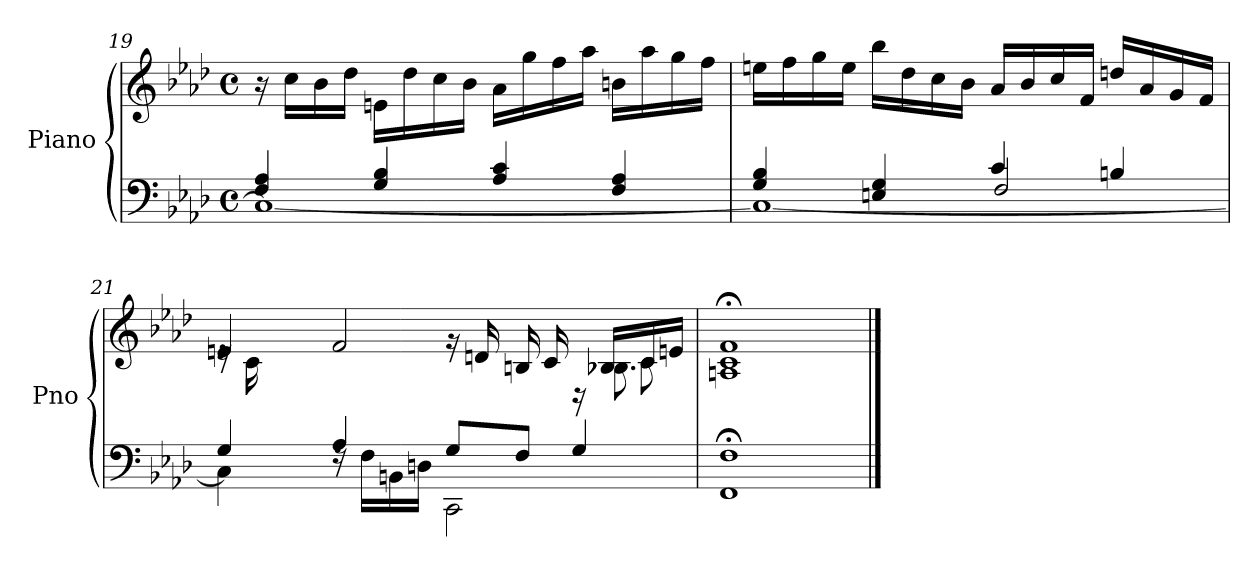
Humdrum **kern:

**kern	**kern
*part1	*part1
*staff2	*staff1
*I"Piano	*
*I'Pno	*
*clefF4	*clefG2
*k[b-e-a-d-]	*k[b-e-a-d-]
*M4/4	*M4/4
*met(c)	*met(c)
=19	=19
*^	*
4F/ 4A-/	1C_	16r
.	.	16cc\LL
.	.	16b-\
.	.	16dd-\JJ
4G/ 4B-/	.	16en\LL
.	.	16dd-\
.	.	16cc\
.	.	16b-\JJ
4A-/ 4c/	.	16a-\LL
.	.	16gg\
.	.	16ff\
.	.	16aa-\JJ
4F/ 4A-/	.	16bn\LL
.	.	16aa-\
.	.	16gg\
.	.	16ff\JJ
!!LO:LB:g=z
=20	=20	=20
*	*^	*
4G/ 4B-/	1C_	2ryy	16een\LL
.	.	.	16ff\
.	.	.	16gg\
.	.	.	16ee\JJ
4En/ 4G/	.	.	16bb-\LL
.	.	.	16dd-\
.	.	.	16cc\
.	.	.	16b-\JJ
4c/	.	2F/	16a-/LL
.	.	.	16b-/
.	.	.	16cc/
.	.	.	16f/JJ
4Bn/	.	.	16ddn/LL
.	.	.	16a-/
.	.	.	16g/
.	.	.	16f/JJ
=21	=21	=21	=21
*	*	*	*^
*	*	*	*	*^
8ryy	4G/	4C\]	4en/	16re	2..ryy
.	.	.	.	16c\LL	.
16G/	.	.	.	4.ryy	.
16B-X/JJ	.	.	.	.	.
2.ryy	4A-/	16rF	2f/	.	.
.	.	16F\LL	.	.	.
.	.	16BBn\	.	.	.
.	.	16Dn\JJ	.	.	.
.	8G/L	2CC\	.	16rg	.
.	.	.	.	16dn/LL	.
.	8F/J	.	.	16Bn/	.
.	.	.	.	16c/JJ	.
.	4G/	.	16rD	16ryy	.
.	.	.	16B-X/LL	8.B-X\	.
.	.	.	16c/	.	8c\
.	.	.	16en/JJ	.	.
*v	*v	*v	*	*	*
*	*v	*v	*v
=22	=22
1FF; 1F;	1An;< 1c;< 1f;<
==	==
*-	*-
